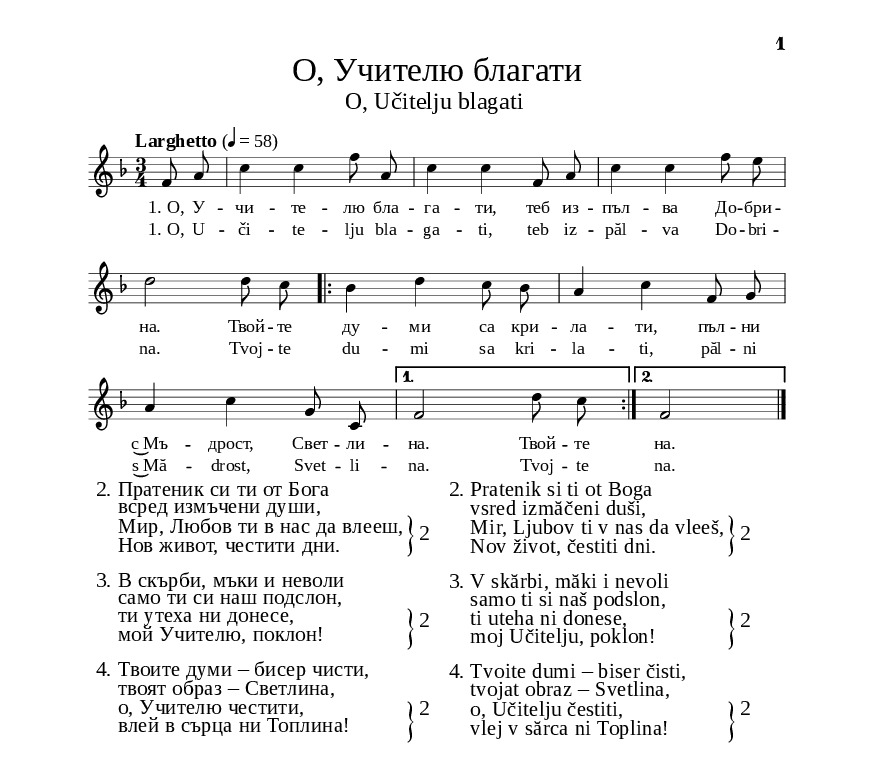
\version "2.24.3"

% include paper part and global functions
\include "include/globals.ily"

"rightBraces051" = \markup {
  \column {
    % repeat braces
    \translate #'(0 . -5.5 )
    \right-brace #20

    \translate #'(0 . -10.0 )
    \right-brace #20

    \translate #'(0 . -10.0 )
    \right-brace #20
  }
  \column {
    % repeat numbers
    \translate #'(0 . -6.1 )
    2

    \translate #'(0 . -12.0 )
    2

    \translate #'(0 . -12.0 )
    2
  }
}

\bookpart {
  \label #'ref051
  \tocItem \markup "О, Учителю благати – O, Učitelju blagati"
  \include "include/bookpart-paper.ily"
  \score {
    \include "include/score-layout.ily"

    \new Voice \absolute  {
      \clef treble
      \key f \major
      \time 3/4
      \tempoFunc "Larghetto" 4 "58"
      \partial 4
      \autoBeamOff
      f'8 a' c''4 c'' f''8 a' | c''4 c'' f'8 a' | c''4 c'' f''8 e'' \break
      d''2 d''8 c'' \repeat volta 2 {
        | bes'4 d'' c''8 bes' | a'4 c'' f'8 g' \break |
        a'4 c'' g'8 c'8 |
      } \alternative { { f'2 d''8 c''  | } { f'2 \break } } \bar "|."
    }

    \addlyrics {
      "1. О," У -- чи -- те -- лю бла -- га -- ти, теб из -- пъл -- ва До -- бри --
      на. Твой -- те ду -- ми са кри -- ла -- ти, пъл -- ни
      с~Мъ -- дрост, Свет -- ли -- на. Твой -- те на.
    }

  \addlyrics {
      "1. O," U -- či -- te -- lju bla -- ga -- ti, teb iz -- păl -- va Do -- bri --
      na. Tvoj -- te du -- mi sa kri -- la -- ti, păl -- ni
      s~Mă -- drost, Svet -- li -- na. Tvoj -- te na.
    }

    \header {
      title = \titleFunc "О, Учителю благати" "O, Učitelju blagati "
    }

    \midi{}

  } % score

  \markup \fontsize #bgCoupletFontSize {
    \hspace #1
    \override #`(baseline-skip . ,bgCoupletBaselineSkip)
    \column {
      \line {   2. Пратеник си ти от Бога}

      \line {   "   "всред измъчени души,}

      \line {   "   "Мир, Любов ти в нас да влееш,}

      \line {   "   "Нов живот, честити дни.}

      \line {   "   "}

      \line {   3. В скърби, мъки и неволи }

      \line {   "   "само ти си наш подслон,}

      \line {   "   "ти утеха ни донесе,}

      \line {   "   "мой Учителю, поклон!}

      \line {   "   "}

      \line {   4. Твоите думи – бисер чисти,}

      \line {   "   "твоят образ – Светлина,}

      \line {   "   "о, Учителю честити,}

      \line {   "   "влей в сърца ни Топлина!}
    }\"rightBraces051"

    \hspace #2
    \override #`(baseline-skip . ,bgCoupletBaselineSkip)
        \column {
      \line {   2. Pratenik si ti ot Boga}

      \line {   "   "vsred izmăčeni duši,}

      \line {   "   "Mir, Ljubov ti v nas da vleeš,}

      \line {   "   "Nov život, čestiti dni.}

      \line {   "   "}

      \line {   3. V skărbi, măki i nevoli }

      \line {   "   "samo ti si naš podslon,}

      \line {   "   "ti uteha ni donese,}

      \line {   "   "moj Učitelju, poklon!}

      \line {   "   "}

      \line {   4. Tvoite dumi – biser čisti,}

      \line {   "   "tvojat obraz – Svetlina,}

      \line {   "   "o, Učitelju čestiti,}

      \line {   "   "vlej v sărca ni Toplina!}
    } %column
    \"rightBraces051"
  } % markup

  \pageBreak
  % include foreign translation(s) of the song
  \version "2.24.3"

\markup \fill-line { \fontsize #deTitleFontSize "Oh, gütiger Meister" }
\markup \null
\markup \null
\markup \fontsize #deCoupletFontSize {
  \hspace #10
  \override #`(baseline-skip . ,deCoupletBaselineSkip)

  \column {
    \line {1. Oh, gütiger Meister,}
    \line {   "   "du bist voller Güte,}
    \line {   "   "deine Worte sind beflügelt,}
    \line {   "   "voller Weisheit und Licht.}
    \line { " " }
    \line {   2. Du bist ein Gesandter Gottes}
    \line {   "   "inmitten gequälter Seelen.}
    \line {   "   "Gieße in uns Frieden und Liebe,}
    \line {   "   "ein neues Leben und glückliche Tage.}
    \line { " " }
    \line {   3. In Zeiten von Kummer, Unglück und Elend}
    \line {   "   "bist du allein unsere Zuflucht,}
    \line {   "   "du hast uns Trost gebracht,}
    \line {   "   "vor Dir, mein Meister, verneigen wir uns!}
    \line { " " }
    \line {  4. Deine Worte – reine Perlen,}
    \line {   "   "dein Bild – Licht,}
    \line {   "   "oh, glücklicher Meister,}
    \line {   "   "ergieße in unsere Herzen die Wärme!}


  }

}


} % bookpart
